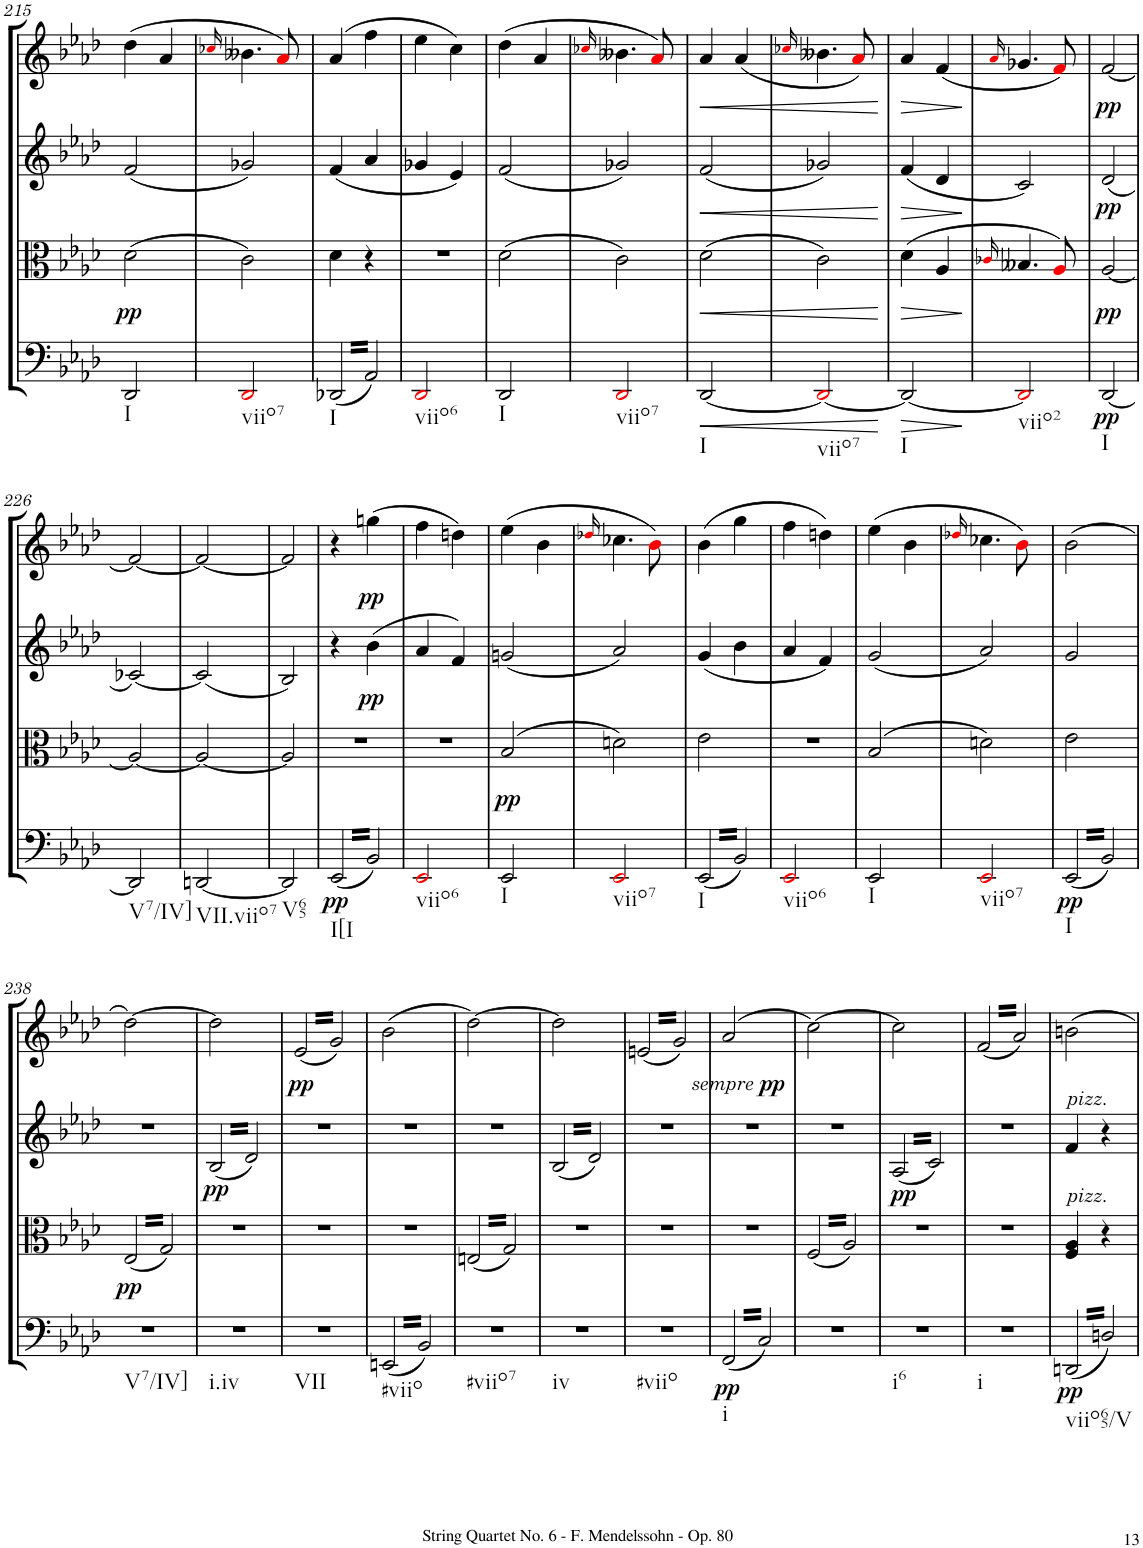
**kern	**dynam	**kern	**dynam	**kern	**dynam	**kern	**dynam
*part4	*part4	*part3	*part3	*part2	*part2	*part1	*part1
*staff4	*staff4	*staff3	*staff3	*staff2	*staff2	*staff1	*staff1
*I"Violoncello	*	*I"Viola	*	*I"Violino II	*	*I"Violino I	*
*I'Vc	*	*I'Vla	*	*I'Vln	*	*I'Vln	*
!!LO:PB:g=z
*clefF4	*	*clefC3	*	*clefG2	*	*clefG2	*
*k[b-e-a-d-]	*	*k[b-e-a-d-]	*	*k[b-e-a-d-]	*	*k[b-e-a-d-]	*
*M2/4	*	*M2/4	*	*M2/4	*	*M2/4	*
=215	=215	=215	=215	=215	=215	=215	=215
!	!	!	!LO:DY:b	!	!	!	!
2DD-/	.	(2d-\	pp	(2f/	.	(4dd-\	.
.	.	.	.	.	.	4a-/	.
=216	=216	=216	=216	=216	=216	=216	=216
.	.	.	.	.	.	16qcc-Xi/	.
2DD-i/	.	2c\)	.	2g-X/)	.	4.b--X\	.
.	.	.	.	.	.	8a-i/)	.
=217	=217	=217	=217	=217	=217	=217	=217
*tremolo	*	*	*	*	*	*	*
(32DD-X/LLL	.	4d-\	.	(4f/	.	(4a-/	.
32AA-/)	.	.	.	.	.	.	.
32DD-X/	.	.	.	.	.	.	.
32AA-/)	.	.	.	.	.	.	.
32DD-X/	.	.	.	.	.	.	.
32AA-/)	.	.	.	.	.	.	.
32DD-X/	.	.	.	.	.	.	.
32AA-/)	.	.	.	.	.	.	.
32DD-X/	.	4r	.	4a-/	.	4ff\	.
32AA-/)	.	.	.	.	.	.	.
32DD-X/	.	.	.	.	.	.	.
32AA-/)	.	.	.	.	.	.	.
32DD-X/	.	.	.	.	.	.	.
32AA-/)	.	.	.	.	.	.	.
32DD-X/	.	.	.	.	.	.	.
32AA-/)JJJ	.	.	.	.	.	.	.
*Xtremolo	*	*	*	*	*	*	*
=218	=218	=218	=218	=218	=218	=218	=218
2DD-i/	.	2r	.	4g-X/	.	4ee-\	.
.	.	.	.	.	.	.	.
.	.	.	.	.	.	.	.
.	.	.	.	.	.	.	.
.	.	.	.	.	.	.	.
.	.	.	.	.	.	.	.
.	.	.	.	.	.	.	.
.	.	.	.	.	.	.	.
.	.	.	.	4e-/)	.	4cc\)	.
=219	=219	=219	=219	=219	=219	=219	=219
2DD-/	.	(2d-\	.	(2f/	.	(4dd-\	.
.	.	.	.	.	.	4a-/	.
=220	=220	=220	=220	=220	=220	=220	=220
.	.	.	.	.	.	16qcc-Xi/	.
2DD-i/	.	2c\)	.	2g-X/)	.	4.b--X\	.
.	.	.	.	.	.	8a-i/)	.
=221	=221	=221	=221	=221	=221	=221	=221
!	!LO:HP:b	!	!LO:HP:b	!	!LO:HP:b	!	!LO:HP:b
[2DD-/	<	(2d-\	<	(2f/	<	4a-/	<
.	.	.	.	.	.	(<4a-/	.
=222	=222	=222	=222	=222	=222	=222	=222
.	.	.	.	.	.	16qcc-Xi/	.
2DD-i/_	.	2c\)	.	2g-X/)	.	4.b--X\	.
.	.	.	.	.	.	8a-i/)	.
.	[	.	[	.	[	.	[
=223	=223	=223	=223	=223	=223	=223	=223
!	!LO:HP:b	!	!LO:HP:b	!	!LO:HP:b	!	!LO:HP:b
2DD-/_	>	(>4d-\	>	(4f/	>	4a-/	>
.	.	4A-/	.	4d-/	.	(<4f/	.
.	]	.	]	.	]	.	]
=224	=224	=224	=224	=224	=224	=224	=224
.	.	16qc-Xi/	.	.	.	16qa-i/	.
2DD-i/]	.	4.B--X/	.	2c/)	.	4.g-X/	.
.	.	8A-i/)	.	.	.	8fi/)	.
=225	=225	=225	=225	=225	=225	=225	=225
!	!LO:DY:b	!	!LO:DY:b	!	!LO:DY:b	!	!LO:DY:b
[2DD-/	pp	[2A-/	pp	(2d-/	pp	[2f/	pp
!!LO:LB:g=z
=226	=226	=226	=226	=226	=226	=226	=226
2DD-/]	.	2A-/_	.	[2c-X/)	.	2f/_	.
=227	=227	=227	=227	=227	=227	=227	=227
[2DDn/	.	2A-/_	.	(2c-/]	.	2f/_	.
=228	=228	=228	=228	=228	=228	=228	=228
2DD/]	.	2A-/]	.	2B-/)	.	2f/]	.
=229	=229	=229	=229	=229	=229	=229	=229
!	!LO:DY:b	!	!	!	!	!	!
*tremolo	*	*	*	*	*	*	*
(32EE-/LLL	pp	2r	.	4r	.	4r	.
32BB-/)	.	.	.	.	.	.	.
32EE-/	.	.	.	.	.	.	.
32BB-/)	.	.	.	.	.	.	.
32EE-/	.	.	.	.	.	.	.
32BB-/)	.	.	.	.	.	.	.
32EE-/	.	.	.	.	.	.	.
32BB-/)	.	.	.	.	.	.	.
!	!	!	!	!	!LO:DY:b	!	!LO:DY:b
32EE-/	.	.	.	(4b-\	pp	(4ggn\	pp
32BB-/)	.	.	.	.	.	.	.
32EE-/	.	.	.	.	.	.	.
32BB-/)	.	.	.	.	.	.	.
32EE-/	.	.	.	.	.	.	.
32BB-/)	.	.	.	.	.	.	.
32EE-/	.	.	.	.	.	.	.
32BB-/)JJJ	.	.	.	.	.	.	.
*Xtremolo	*	*	*	*	*	*	*
=230	=230	=230	=230	=230	=230	=230	=230
2EE-i/	.	2r	.	4a-/	.	4ff\	.
.	.	.	.	.	.	.	.
.	.	.	.	.	.	.	.
.	.	.	.	.	.	.	.
.	.	.	.	.	.	.	.
.	.	.	.	.	.	.	.
.	.	.	.	.	.	.	.
.	.	.	.	.	.	.	.
.	.	.	.	4f/)	.	4ddn\)	.
=231	=231	=231	=231	=231	=231	=231	=231
!	!	!	!LO:DY:b	!	!	!	!
2EE-/	.	(2B-/	pp	(2gn/	.	(4ee-\	.
.	.	.	.	.	.	4b-\	.
=232	=232	=232	=232	=232	=232	=232	=232
.	.	.	.	.	.	16qdd-Xi/	.
2EE-i/	.	2dn\)	.	2a-/)	.	4.cc-X\	.
.	.	.	.	.	.	8b-i\)	.
=233	=233	=233	=233	=233	=233	=233	=233
*tremolo	*	*	*	*	*	*	*
(32EE-/LLL	.	2e-\	.	(<4g/	.	(4b-\	.
32BB-/)	.	.	.	.	.	.	.
32EE-/	.	.	.	.	.	.	.
32BB-/)	.	.	.	.	.	.	.
32EE-/	.	.	.	.	.	.	.
32BB-/)	.	.	.	.	.	.	.
32EE-/	.	.	.	.	.	.	.
32BB-/)	.	.	.	.	.	.	.
32EE-/	.	.	.	4b-\	.	4gg\	.
32BB-/)	.	.	.	.	.	.	.
32EE-/	.	.	.	.	.	.	.
32BB-/)	.	.	.	.	.	.	.
32EE-/	.	.	.	.	.	.	.
32BB-/)	.	.	.	.	.	.	.
32EE-/	.	.	.	.	.	.	.
32BB-/)JJJ	.	.	.	.	.	.	.
*Xtremolo	*	*	*	*	*	*	*
=234	=234	=234	=234	=234	=234	=234	=234
2EE-i/	.	2r	.	4a-/	.	4ff\	.
.	.	.	.	.	.	.	.
.	.	.	.	.	.	.	.
.	.	.	.	.	.	.	.
.	.	.	.	.	.	.	.
.	.	.	.	.	.	.	.
.	.	.	.	.	.	.	.
.	.	.	.	.	.	.	.
.	.	.	.	4f/)	.	4ddn\)	.
=235	=235	=235	=235	=235	=235	=235	=235
2EE-/	.	(2B-/	.	(2g/	.	(4ee-\	.
.	.	.	.	.	.	4b-\	.
=236	=236	=236	=236	=236	=236	=236	=236
.	.	.	.	.	.	16qdd-Xi/	.
2EE-i/	.	2dn\)	.	2a-/)	.	4.cc-X\	.
.	.	.	.	.	.	8b-i\)	.
=237	=237	=237	=237	=237	=237	=237	=237
!	!LO:DY:b	!	!	!	!	!	!
*tremolo	*	*	*	*	*	*	*
(32EE-/LLL	pp	2e-\	.	2g/	.	(2b-\	.
32BB-/)	.	.	.	.	.	.	.
32EE-/	.	.	.	.	.	.	.
32BB-/)	.	.	.	.	.	.	.
32EE-/	.	.	.	.	.	.	.
32BB-/)	.	.	.	.	.	.	.
32EE-/	.	.	.	.	.	.	.
32BB-/)	.	.	.	.	.	.	.
32EE-/	.	.	.	.	.	.	.
32BB-/)	.	.	.	.	.	.	.
32EE-/	.	.	.	.	.	.	.
32BB-/)	.	.	.	.	.	.	.
32EE-/	.	.	.	.	.	.	.
32BB-/)	.	.	.	.	.	.	.
32EE-/	.	.	.	.	.	.	.
32BB-/)JJJ	.	.	.	.	.	.	.
!!LO:LB:g=z
=238	=238	=238	=238	=238	=238	=238	=238
!	!	!	!LO:DY:b	!	!	!	!
*	*	*tremolo	*	*	*	*	*
2r	.	(32E-/LLL	pp	2r	.	[2dd-\)	.
.	.	32G/)	.	.	.	.	.
.	.	32E-/	.	.	.	.	.
.	.	32G/)	.	.	.	.	.
.	.	32E-/	.	.	.	.	.
.	.	32G/)	.	.	.	.	.
.	.	32E-/	.	.	.	.	.
.	.	32G/)	.	.	.	.	.
.	.	32E-/	.	.	.	.	.
.	.	32G/)	.	.	.	.	.
.	.	32E-/	.	.	.	.	.
.	.	32G/)	.	.	.	.	.
.	.	32E-/	.	.	.	.	.
.	.	32G/)	.	.	.	.	.
.	.	32E-/	.	.	.	.	.
.	.	32G/)JJJ	.	.	.	.	.
=239	=239	=239	=239	=239	=239	=239	=239
!	!	!	!	!	!LO:DY:b	!	!
*	*	*	*	*tremolo	*	*	*
2r	.	2r	.	(32B-/LLL	pp	2dd-\]	.
.	.	.	.	32d-/)	.	.	.
.	.	.	.	32B-/	.	.	.
.	.	.	.	32d-/)	.	.	.
.	.	.	.	32B-/	.	.	.
.	.	.	.	32d-/)	.	.	.
.	.	.	.	32B-/	.	.	.
.	.	.	.	32d-/)	.	.	.
.	.	.	.	32B-/	.	.	.
.	.	.	.	32d-/)	.	.	.
.	.	.	.	32B-/	.	.	.
.	.	.	.	32d-/)	.	.	.
.	.	.	.	32B-/	.	.	.
.	.	.	.	32d-/)	.	.	.
.	.	.	.	32B-/	.	.	.
.	.	.	.	32d-/)JJJ	.	.	.
=240	=240	=240	=240	=240	=240	=240	=240
!	!	!	!	!	!	!	!LO:DY:b
*	*	*	*	*	*	*tremolo	*
2r	.	2r	.	2r	.	(32e-/LLL	pp
.	.	.	.	.	.	32g/)	.
.	.	.	.	.	.	32e-/	.
.	.	.	.	.	.	32g/)	.
.	.	.	.	.	.	32e-/	.
.	.	.	.	.	.	32g/)	.
.	.	.	.	.	.	32e-/	.
.	.	.	.	.	.	32g/)	.
.	.	.	.	.	.	32e-/	.
.	.	.	.	.	.	32g/)	.
.	.	.	.	.	.	32e-/	.
.	.	.	.	.	.	32g/)	.
.	.	.	.	.	.	32e-/	.
.	.	.	.	.	.	32g/)	.
.	.	.	.	.	.	32e-/	.
.	.	.	.	.	.	32g/)JJJ	.
*	*	*	*	*	*	*Xtremolo	*
=241	=241	=241	=241	=241	=241	=241	=241
(32EEn/LLL	.	2r	.	2r	.	(2b-\	.
32BB-/)	.	.	.	.	.	.	.
32EEn/	.	.	.	.	.	.	.
32BB-/)	.	.	.	.	.	.	.
32EEn/	.	.	.	.	.	.	.
32BB-/)	.	.	.	.	.	.	.
32EEn/	.	.	.	.	.	.	.
32BB-/)	.	.	.	.	.	.	.
32EEn/	.	.	.	.	.	.	.
32BB-/)	.	.	.	.	.	.	.
32EEn/	.	.	.	.	.	.	.
32BB-/)	.	.	.	.	.	.	.
32EEn/	.	.	.	.	.	.	.
32BB-/)	.	.	.	.	.	.	.
32EEn/	.	.	.	.	.	.	.
32BB-/)JJJ	.	.	.	.	.	.	.
=242	=242	=242	=242	=242	=242	=242	=242
2r	.	(32En/LLL	.	2r	.	[2dd-\)	.
.	.	32G/)	.	.	.	.	.
.	.	32En/	.	.	.	.	.
.	.	32G/)	.	.	.	.	.
.	.	32En/	.	.	.	.	.
.	.	32G/)	.	.	.	.	.
.	.	32En/	.	.	.	.	.
.	.	32G/)	.	.	.	.	.
.	.	32En/	.	.	.	.	.
.	.	32G/)	.	.	.	.	.
.	.	32En/	.	.	.	.	.
.	.	32G/)	.	.	.	.	.
.	.	32En/	.	.	.	.	.
.	.	32G/)	.	.	.	.	.
.	.	32En/	.	.	.	.	.
.	.	32G/)JJJ	.	.	.	.	.
=243	=243	=243	=243	=243	=243	=243	=243
2r	.	2r	.	(32B-/LLL	.	2dd-\]	.
.	.	.	.	32d-/)	.	.	.
.	.	.	.	32B-/	.	.	.
.	.	.	.	32d-/)	.	.	.
.	.	.	.	32B-/	.	.	.
.	.	.	.	32d-/)	.	.	.
.	.	.	.	32B-/	.	.	.
.	.	.	.	32d-/)	.	.	.
.	.	.	.	32B-/	.	.	.
.	.	.	.	32d-/)	.	.	.
.	.	.	.	32B-/	.	.	.
.	.	.	.	32d-/)	.	.	.
.	.	.	.	32B-/	.	.	.
.	.	.	.	32d-/)	.	.	.
.	.	.	.	32B-/	.	.	.
.	.	.	.	32d-/)JJJ	.	.	.
=244	=244	=244	=244	=244	=244	=244	=244
*	*	*	*	*	*	*tremolo	*
2r	.	2r	.	2r	.	(32en/LLL	.
.	.	.	.	.	.	32g/)	.
.	.	.	.	.	.	32en/	.
.	.	.	.	.	.	32g/)	.
.	.	.	.	.	.	32en/	.
.	.	.	.	.	.	32g/)	.
.	.	.	.	.	.	32en/	.
.	.	.	.	.	.	32g/)	.
.	.	.	.	.	.	32en/	.
.	.	.	.	.	.	32g/)	.
.	.	.	.	.	.	32en/	.
.	.	.	.	.	.	32g/)	.
.	.	.	.	.	.	32en/	.
.	.	.	.	.	.	32g/)	.
.	.	.	.	.	.	32en/	.
.	.	.	.	.	.	32g/)JJJ	.
*	*	*	*	*	*	*Xtremolo	*
=245	=245	=245	=245	=245	=245	=245	=245
!	!LO:DY:b	!	!	!	!	!	!LO:DY:b
!	!	!	!	!	!	!	!LO:DY:n=1:b
(32FF/LLL	pp	2r	.	2r	.	(2a-/	other-dynamics pp
32C/)	.	.	.	.	.	.	.
32FF/	.	.	.	.	.	.	.
32C/)	.	.	.	.	.	.	.
32FF/	.	.	.	.	.	.	.
32C/)	.	.	.	.	.	.	.
32FF/	.	.	.	.	.	.	.
32C/)	.	.	.	.	.	.	.
32FF/	.	.	.	.	.	.	.
32C/)	.	.	.	.	.	.	.
32FF/	.	.	.	.	.	.	.
32C/)	.	.	.	.	.	.	.
32FF/	.	.	.	.	.	.	.
32C/)	.	.	.	.	.	.	.
32FF/	.	.	.	.	.	.	.
32C/)JJJ	.	.	.	.	.	.	.
=246	=246	=246	=246	=246	=246	=246	=246
2r	.	(32F/LLL	.	2r	.	[2cc\)	.
.	.	32A-/)	.	.	.	.	.
.	.	32F/	.	.	.	.	.
.	.	32A-/)	.	.	.	.	.
.	.	32F/	.	.	.	.	.
.	.	32A-/)	.	.	.	.	.
.	.	32F/	.	.	.	.	.
.	.	32A-/)	.	.	.	.	.
.	.	32F/	.	.	.	.	.
.	.	32A-/)	.	.	.	.	.
.	.	32F/	.	.	.	.	.
.	.	32A-/)	.	.	.	.	.
.	.	32F/	.	.	.	.	.
.	.	32A-/)	.	.	.	.	.
.	.	32F/	.	.	.	.	.
.	.	32A-/)JJJ	.	.	.	.	.
*	*	*Xtremolo	*	*	*	*	*
=247	=247	=247	=247	=247	=247	=247	=247
!	!	!	!	!	!LO:DY:b	!	!
2r	.	2r	.	(32A-/LLL	pp	2cc\]	.
.	.	.	.	32c/)	.	.	.
.	.	.	.	32A-/	.	.	.
.	.	.	.	32c/)	.	.	.
.	.	.	.	32A-/	.	.	.
.	.	.	.	32c/)	.	.	.
.	.	.	.	32A-/	.	.	.
.	.	.	.	32c/)	.	.	.
.	.	.	.	32A-/	.	.	.
.	.	.	.	32c/)	.	.	.
.	.	.	.	32A-/	.	.	.
.	.	.	.	32c/)	.	.	.
.	.	.	.	32A-/	.	.	.
.	.	.	.	32c/)	.	.	.
.	.	.	.	32A-/	.	.	.
.	.	.	.	32c/)JJJ	.	.	.
*	*	*	*	*Xtremolo	*	*	*
=248	=248	=248	=248	=248	=248	=248	=248
*	*	*	*	*	*	*tremolo	*
2r	.	2r	.	2r	.	(32f/LLL	.
.	.	.	.	.	.	32a-/)	.
.	.	.	.	.	.	32f/	.
.	.	.	.	.	.	32a-/)	.
.	.	.	.	.	.	32f/	.
.	.	.	.	.	.	32a-/)	.
.	.	.	.	.	.	32f/	.
.	.	.	.	.	.	32a-/)	.
.	.	.	.	.	.	32f/	.
.	.	.	.	.	.	32a-/)	.
.	.	.	.	.	.	32f/	.
.	.	.	.	.	.	32a-/)	.
.	.	.	.	.	.	32f/	.
.	.	.	.	.	.	32a-/)	.
.	.	.	.	.	.	32f/	.
.	.	.	.	.	.	32a-/)JJJ	.
*	*	*	*	*	*	*Xtremolo	*
=249	=249	=249	=249	=249	=249	=249	=249
!	!	!	!	!LO:TX:a:i:t=pizz.	!	!	!
!	!	!LO:TX:a:i:t=pizz.	!	!	!	!	!
!	!LO:DY:b	!	!	!	!	!	!
(32DDn/LLL	pp	4F/ 4A-/	.	4f/	.	2bn\	.
32Dn/)	.	.	.	.	.	.	.
32DDn/	.	.	.	.	.	.	.
32Dn/)	.	.	.	.	.	.	.
32DDn/	.	.	.	.	.	.	.
32Dn/)	.	.	.	.	.	.	.
32DDn/	.	.	.	.	.	.	.
32Dn/)	.	.	.	.	.	.	.
32DDn/	.	4r	.	4r	.	.	.
32Dn/)	.	.	.	.	.	.	.
32DDn/	.	.	.	.	.	.	.
32Dn/)	.	.	.	.	.	.	.
32DDn/	.	.	.	.	.	.	.
32Dn/)	.	.	.	.	.	.	.
32DDn/	.	.	.	.	.	.	.
32Dn/)JJJ	.	.	.	.	.	.	.
*Xtremolo	*	*	*	*	*	*	*
.	.	.	.	.	.	.	.
.	.	.	.	.	.	.	.
.	.	.	.	.	.	.	.
.	.	.	.	.	.	.	.
.	.	.	.	.	.	.	.
.	.	.	.	.	.	.	.
.	.	.	.	.	.	.	.
.	.	.	.	.	.	.	.
=	=	=	=	=	=	=	=
*-	*-	*-	*-	*-	*-	*-	*-
